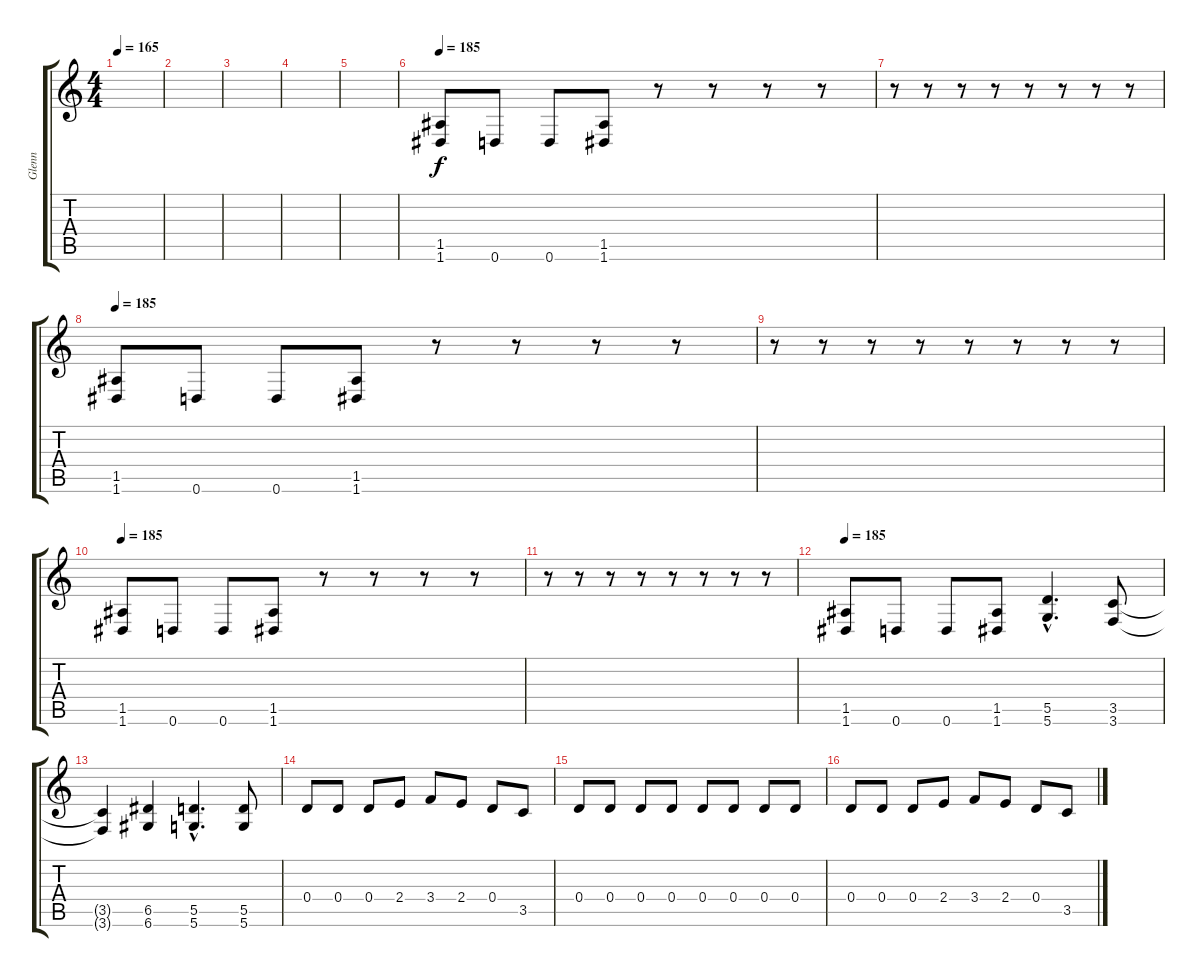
\track ("Glenn" "Glenn") {instrument distortionguitar}
\staff {score tabs}
\tuning (E4 B3 G3 D3 A2 D2) {hide}
\ts (4 4)
\tempo 165
\clef g2
\ks c
|
|
|
|
|
\tempo 185
(1.5 1.6).8 0.6.8 0.6.8 (1.5 1.6).8 r.8 r.8 r.8 r.8 |
r.8 r.8 r.8 r.8 r.8 r.8 r.8 r.8 |
\tempo 185
(1.5 1.6).8 0.6.8 0.6.8 (1.5 1.6).8 r.8 r.8 r.8 r.8 |
r.8 r.8 r.8 r.8 r.8 r.8 r.8 r.8 |
\tempo 185
(1.5 1.6).8 0.6.8 0.6.8 (1.5 1.6).8 r.8 r.8 r.8 r.8 |
r.8 r.8 r.8 r.8 r.8 r.8 r.8 r.8 |
\tempo 185
(1.5 1.6).8 0.6.8 0.6.8 (1.5 1.6).8 (5.5{hac} 5.6{hac}).4{d} (3.5 3.6).8 |
(3.5{t} 3.6{t}).4 (6.5 6.6).4 (5.5{hac} 5.6{hac}).4{d} (5.5 5.6).8 |
0.4.8 0.4.8 0.4.8 2.4.8 3.4.8 2.4.8 0.4.8 3.5.8 |
0.4.8 0.4.8 0.4.8 0.4.8 0.4.8 0.4.8 0.4.8 0.4.8 |
0.4.8 0.4.8 0.4.8 2.4.8 3.4.8 2.4.8 0.4.8 3.5.8
